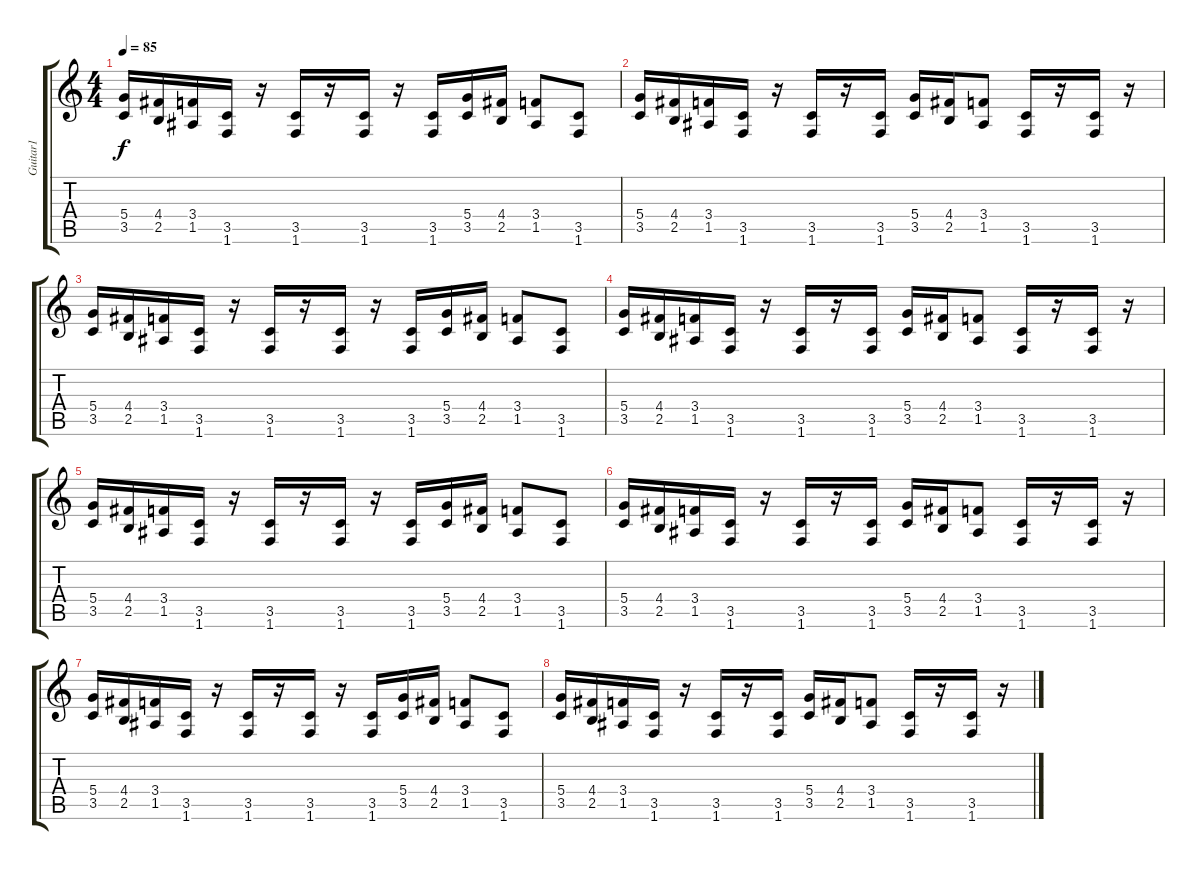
\track ("Guitar1" "Guitar1") {instrument overdrivenguitar}
\staff {score tabs}
\tuning (E4 B3 G3 D3 A2 E2) {hide}
\ts (4 4)
\tempo 85
\clef g2
\ks c
(5.4 3.5).16{dy f} (4.4 2.5).16 (3.4 1.5).16 (3.5 1.6).16 r.16 (3.5 1.6).16 r.16 (3.5 1.6).16 r.16 (3.5 1.6).16 (5.4 3.5).16 (4.4 2.5).16 (3.4 1.5).8 (3.5 1.6).8 |
(5.4 3.5).16 (4.4 2.5).16 (3.4 1.5).16 (3.5 1.6).16 r.16 (3.5 1.6).16 r.16 (3.5 1.6).16 (5.4 3.5).16 (4.4 2.5).16 (3.4 1.5).8 (3.5 1.6).16 r.16 (3.5 1.6).16 r.16 |
(5.4 3.5).16 (4.4 2.5).16 (3.4 1.5).16 (3.5 1.6).16 r.16 (3.5 1.6).16 r.16 (3.5 1.6).16 r.16 (3.5 1.6).16 (5.4 3.5).16 (4.4 2.5).16 (3.4 1.5).8 (3.5 1.6).8 |
(5.4 3.5).16 (4.4 2.5).16 (3.4 1.5).16 (3.5 1.6).16 r.16 (3.5 1.6).16 r.16 (3.5 1.6).16 (5.4 3.5).16 (4.4 2.5).16 (3.4 1.5).8 (3.5 1.6).16 r.16 (3.5 1.6).16 r.16 |
(5.4 3.5).16 (4.4 2.5).16 (3.4 1.5).16 (3.5 1.6).16 r.16 (3.5 1.6).16 r.16 (3.5 1.6).16 r.16 (3.5 1.6).16 (5.4 3.5).16 (4.4 2.5).16 (3.4 1.5).8 (3.5 1.6).8 |
(5.4 3.5).16 (4.4 2.5).16 (3.4 1.5).16 (3.5 1.6).16 r.16 (3.5 1.6).16 r.16 (3.5 1.6).16 (5.4 3.5).16 (4.4 2.5).16 (3.4 1.5).8 (3.5 1.6).16 r.16 (3.5 1.6).16 r.16 |
(5.4 3.5).16 (4.4 2.5).16 (3.4 1.5).16 (3.5 1.6).16 r.16 (3.5 1.6).16 r.16 (3.5 1.6).16 r.16 (3.5 1.6).16 (5.4 3.5).16 (4.4 2.5).16 (3.4 1.5).8 (3.5 1.6).8 |
(5.4 3.5).16 (4.4 2.5).16 (3.4 1.5).16 (3.5 1.6).16 r.16 (3.5 1.6).16 r.16 (3.5 1.6).16 (5.4 3.5).16 (4.4 2.5).16 (3.4 1.5).8 (3.5 1.6).16 r.16 (3.5 1.6).16 r.16
